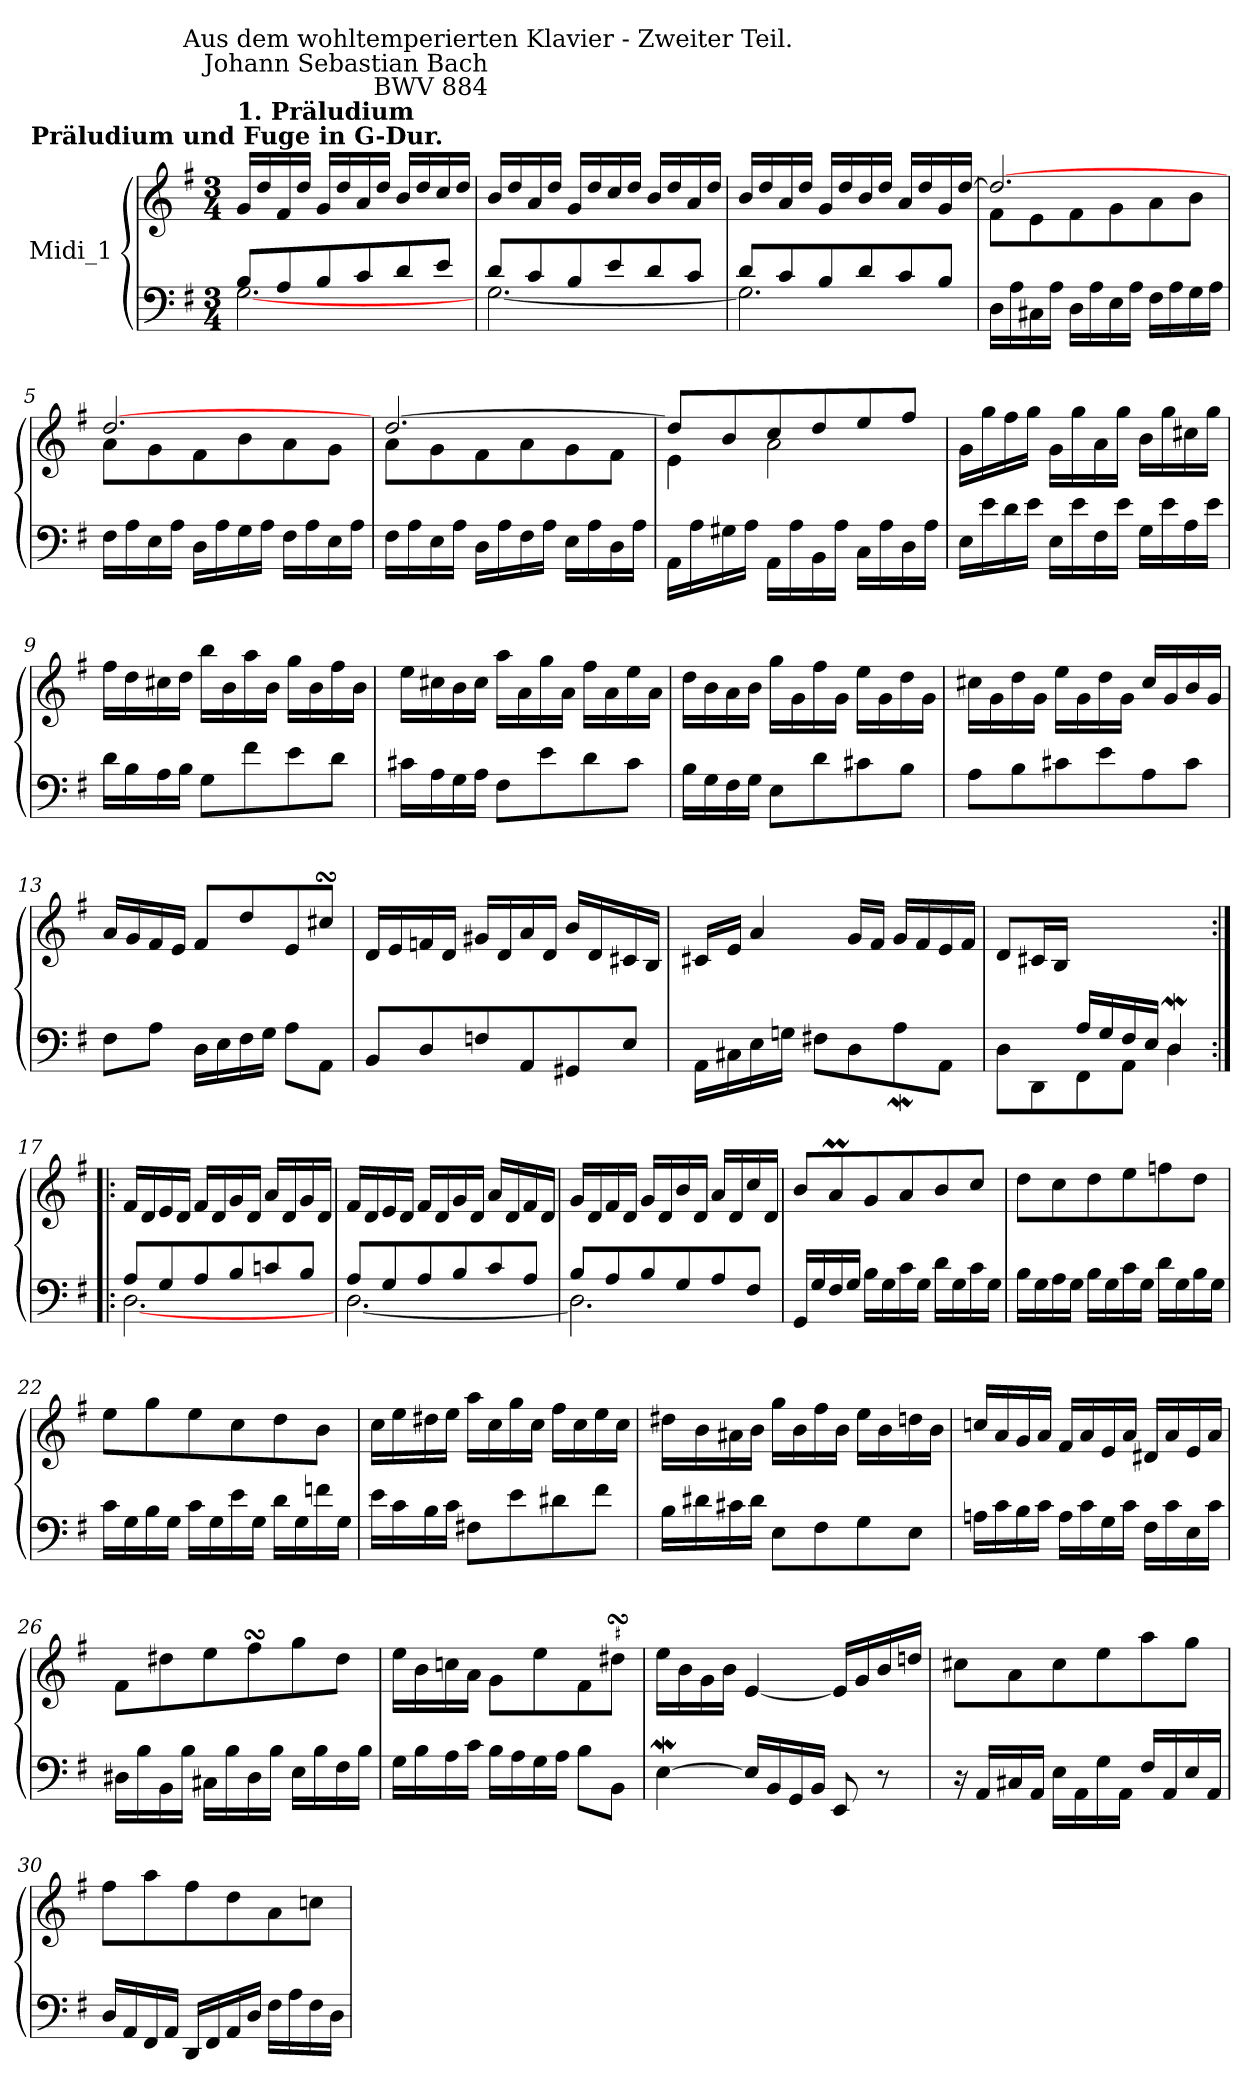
**kern	**kern
*part1	*part1
*staff2	*staff1
*I"Midi_1	*
*clefF4	*clefG2
*k[f#]	*k[f#]
*G:	*G:
*M3/4	*M3/4
=1	=1
*^	*^
!	!	!LO:TX:a:B:cj:t=Präludium und Fuge in G-Dur.	!
!	!	!LO:TX:a:B:t=1. Präludium	!
8B/L	[2.G\	16gLL	2.ryy
.	.	16dd	.
8A/	.	16f#	.
.	.	16ddJJ	.
8B/	.	16gLL	.
.	.	16dd	.
8c/	.	16a	.
.	.	16ddJJ	.
8d/	.	16bLL	.
.	.	16dd	.
8e/J	.	16cc	.
.	.	16ddJJ	.
=2	=2	=2	=2
!	!	!LO:TX:a:rj:t=Johann Sebastian Bach\nBWV 884	!
!	!	!LO:TX:a:cj:t=Aus dem wohltemperierten Klavier - Zweiter Teil.	!
8d/L	[2.G\	16bLL	2.ryy
.	.	16dd	.
8c/	.	16a	.
.	.	16ddJJ	.
8B/	.	16gLL	.
.	.	16dd	.
8e/	.	16cc	.
.	.	16ddJJ	.
8d/	.	16bLL	.
.	.	16dd	.
8c/J	.	16a	.
.	.	16ddJJ	.
=3	=3	=3	=3
8d/L	2.G\]	16bLL	2.ryy
.	.	16dd	.
8c/	.	16a	.
.	.	16ddJJ	.
8B/	.	16gLL	.
.	.	16dd	.
8d/	.	16b	.
.	.	16ddJJ	.
8c/	.	16aLL	.
.	.	16dd	.
8B/J	.	16g	.
.	.	[16ddJJ	.
*v	*v	*	*
!!LO:LB:g=z	!!
=4	=4	=4
16DLL	2.dd/_	8f#\L
16A	.	.
16C#X	.	8e\
16AJJ	.	.
16DLL	.	8f#\
16A	.	.
16E	.	8g\
16AJJ	.	.
16F#LL	.	8a\
16A	.	.
16G	.	8b\J
16AJJ	.	.
=5	=5	=5
16F#LL	[2.dd/	8a\L
16A	.	.
16E	.	8g\
16AJJ	.	.
16DLL	.	8f#\
16A	.	.
16G	.	8b\
16AJJ	.	.
16F#LL	.	8a\
16A	.	.
16E	.	8g\J
16AJJ	.	.
=6	=6	=6
16F#LL	[2.dd/	8a\L
16A	.	.
16E	.	8g\
16AJJ	.	.
16DLL	.	8f#\
16A	.	.
16F#	.	8a\
16AJJ	.	.
16ELL	.	8g\
16A	.	.
16D	.	8f#\J
16AJJ	.	.
!!LO:LB:g=z	!!
=7	=7	=7
16AALL	8ddL]	4e\
16A	.	.
16G#X	8b	.
16AJJ	.	.
16AALL	8cc	2a\
16A	.	.
16BB	8dd	.
16AJJ	.	.
16CLL	8ee	.
16A	.	.
16D	8ff#J	.
16AJJ	.	.
=8	=8	=8
16ELL	2.ryy	16g\LL
16e	.	16gg\
16d	.	16ff#\
16eJJ	.	16gg\JJ
16ELL	.	16g\LL
16e	.	16gg\
16F#	.	16a\
16eJJ	.	16gg\JJ
16GLL	.	16b\LL
16e	.	16gg\
16A	.	16cc#X\
16eJJ	.	16gg\JJ
=9	=9	=9
16dLL	2.ryy	16ff#\LL
16B	.	16dd\
16A	.	16cc#X\
16BJJ	.	16dd\JJ
8GL	.	16bbLL
.	.	16b
8f#	.	16aa
.	.	16bJJ
8e	.	16ggLL
.	.	16b
8dJ	.	16ff#
.	.	16bJJ
*	*v	*v
!!LO:LB:g=z
=10	=10
16c#XLL	16eeLL
16A	16cc#X
16G	16b
16AJJ	16cc#JJ
8F#L	16aaLL
.	16a
8e	16gg
.	16aJJ
8d	16ff#LL
.	16a
8c#J	16ee
.	16aJJ
=11	=11
16BLL	16ddLL
16G	16b
16F#	16a
16GJJ	16bJJ
8EL	16ggLL
.	16g
8d	16ff#
.	16gJJ
8c#X	16eeLL
.	16g
8BJ	16dd
.	16gJJ
=12	=12
8AL	16cc#XLL
.	16g
8B	16dd
.	16gJJ
8c#X	16eeLL
.	16g
8e	16dd
.	16gJJ
8A	16cc#/LL
.	16g/
8c#J	16b/
.	16g/JJ
!!LO:LB:g=z
=13	=13
*^	*^
2.ryy	8F#\L	16aLL	2.ryy
.	.	16g	.
.	8A\J	16f#	.
.	.	16eJJ	.
.	16D\LL	8f#L	.
.	16E\	.	.
.	16F#\	8dd	.
.	16G\JJ	.	.
.	8AL	8e	.
.	8AAJ	8cc#XsSsSJ	.
=14	=14	=14	=14
8BB/L	2.ryy	16dLL	2.ryy
.	.	16e	.
8D/	.	16fn	.
.	.	16dJJ	.
8Fn/	.	16g#X/LL	.
.	.	16d/	.
8AA/	.	16a/	.
.	.	16d/JJ	.
8GG#X/	.	16b/LL	.
.	.	16d/	.
8E/J	.	16c#X/	.
.	.	16B/JJ	.
=15	=15	=15	=15
2.ryy	16AALL	16c#XLL	2.ryy
.	16C#X	16eJJ	.
.	16E	4a/	.
.	16GnJJ	.	.
.	8F#X\L	.	.
.	8D\	16gLL	.
.	.	16f#JJ	.
.	8AW\	16gLL	.
.	.	16f#	.
.	8AA\J	16e	.
.	.	16f#JJ	.
=16	=16	=16	=16
4ryy	8DL	8d/L	2.ryy
.	8DD	16c#X/L	.
.	.	16B/JJ	.
16ALL	8FF#	2ryy	.
16G	.	.	.
16F#	8AAJ	.	.
16EJJ	.	.	.
4DW/	4D\	.	.
!!LO:LB:g=z	!!
=17:|!|:	=17:|!|:	=17:|!|:	=17:|!|:
8AL	[2.D\	16f#/LL	2.ryy
.	.	16d/	.
8G	.	16e/	.
.	.	16d/JJ	.
8A	.	16f#LL	.
.	.	16d	.
8B	.	16g	.
.	.	16dJJ	.
8cn	.	16a/LL	.
.	.	16d/	.
8BJ	.	16g/	.
.	.	16d/JJ	.
=18	=18	=18	=18
8AL	[2.D\	16f#LL	2.ryy
.	.	16d	.
8G	.	16e	.
.	.	16dJJ	.
8A	.	16f#LL	.
.	.	16d	.
8B	.	16g	.
.	.	16dJJ	.
8c	.	16a/LL	.
.	.	16d/	.
8AJ	.	16f#/	.
.	.	16d/JJ	.
*	*	*v	*v
!!LO:LB:g=z
=19	=19	=19
8B/L	2.D\]	16gLL
.	.	16d
8A/	.	16f#
.	.	16dJJ
8B/	.	16gLL
.	.	16d
8G/	.	16b
.	.	16dJJ
8A/	.	16aLL
.	.	16d
8F#/J	.	16cc
.	.	16dJJ
=20	=20	=20
16GG/LL	4ryy	8bL
16G/	.	.
16F#/	.	8aM
16G/JJ	.	.
2ryy	16B\LL	8g
.	16G\	.
.	16c\	8a
.	16G\JJ	.
.	16d\LL	8b
.	16G\	.
.	16c\	8ccJ
.	16G\JJ	.
=21	=21	=21
2.ryy	16B\LL	8ddL
.	16G\	.
.	16A\	8cc
.	16G\JJ	.
.	16B\LL	8dd
.	16G\	.
.	16c\	8ee
.	16G\JJ	.
.	16d\LL	8ffn
.	16G\	.
.	16B\	8ddJ
.	16G\JJ	.
*v	*v	*
!!LO:LB:g=z
=22	=22
16cLL	8eeL
16G	.
16B	8gg
16GJJ	.
16cLL	8ee
16G	.
16e	8cc
16GJJ	.
16dLL	8dd
16G	.
16fn	8bJ
16GJJ	.
=23	=23
16eLL	16ccLL
16c	16ee
16B	16dd#X
16cJJ	16eeJJ
8F#XL	16aaLL
.	16cc
8e	16gg
.	16ccJJ
8d#X	16ff#LL
.	16cc
8f#J	16ee
.	16ccJJ
=24	=24
16BLL	16dd#XLL
16d#X	16b
16c#X	16a#X
16d#JJ	16bJJ
8EL	16ggLL
.	16b
8F#	16ff#
.	16bJJ
8G	16eeLL
.	16b
8EJ	16ddn
.	16bJJ
!!LO:LB:g=z
=25	=25
16AnLL	16ccnLL
16c	16a
16B	16g
16cJJ	16aJJ
16ALL	16f#LL
16c	16a
16G	16e
16cJJ	16aJJ
16F#LL	16d#XLL
16c	16a
16E	16e
16cJJ	16aJJ
=26	=26
16D#XLL	8f#L
16B	.
16BB	8dd#X
16BJJ	.
16C#XLL	8ee
16B	.
16D#	8ff#sSsS
16BJJ	.
16ELL	8gg
16B	.
16F#	8dd#J
16BJJ	.
=27	=27
16GLL	16eeLL
16B	16b
16A	16ccn
16cJJ	16aJJ
16BLL	8gL
16A	.
16G	8ee
16AJJ	.
8BL	8f#
8BBJ	8dd#XsSsSJ
!!LO:LB:g=z
=28	=28
*	*^
[4EW\	2.ryy	16ee\LL
.	.	16b\
.	.	16g\
.	.	16b\JJ
16ELL]	.	[4e/
16BB	.	.
16GG	.	.
16BBJJ	.	.
8EE	.	16e/LL]
.	.	16g/
8r	.	16b/
.	.	16ddn/JJ
=29	=29	=29
16r	2.ryy	8cc#XL
16AALL	.	.
16C#X	.	8a
16AAJJ	.	.
16ELL	.	8cc#
16AA	.	.
16G	.	8ee
16AAJJ	.	.
16F#LL	.	8aa
16AA	.	.
16E	.	8ggJ
16AAJJ	.	.
=30	=30	=30
16DLL	2.ryy	8ff#L
16AA	.	.
16FF#	.	8aa
16AAJJ	.	.
16DDLL	.	8ff#
16FF#	.	.
16AA	.	8dd
16DJJ	.	.
16F#LL	.	8a
16A	.	.
16F#	.	8ccnJ
16DJJ	.	.
*	*v	*v
=	=
*-	*-
